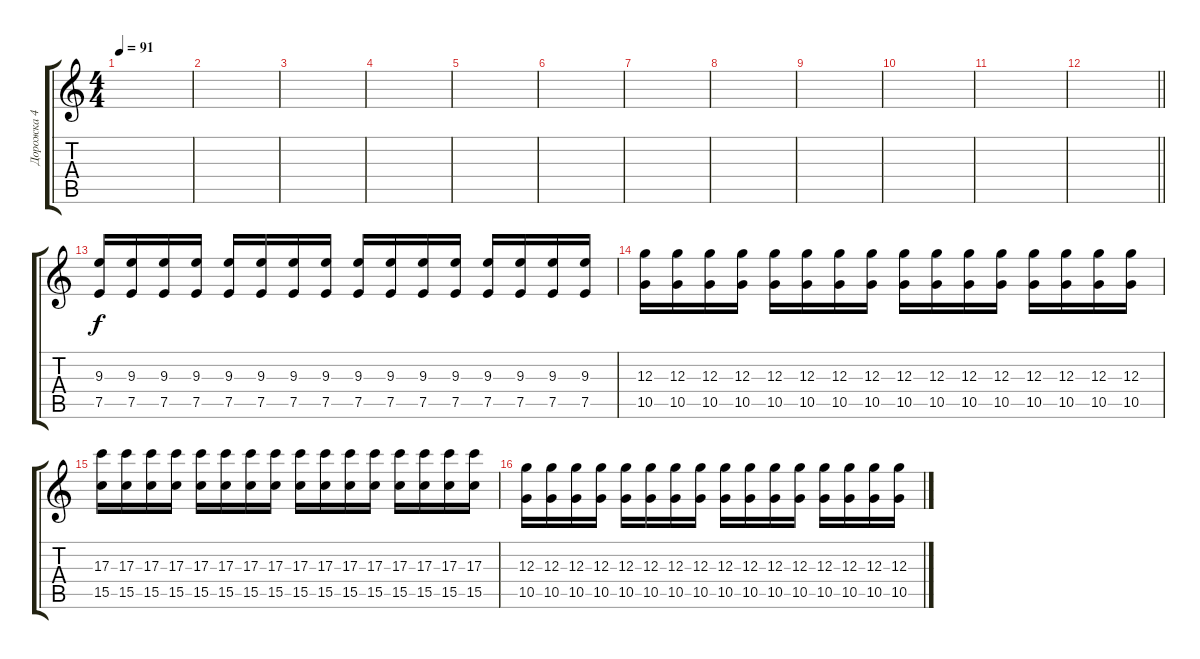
\track ("Дорожка 4" "Дорожка 4") {instrument overdrivenguitar}
\staff {score tabs}
\tuning (E4 B3 G3 D3 A2 E2) {hide}
\ts (4 4)
\tempo 91
\clef g2
\ks c
|
|
|
|
|
|
|
|
|
|
|
\barLineRight lightlight
|
(9.3 7.5).16 (9.3 7.5).16 (9.3 7.5).16 (9.3 7.5).16 (9.3 7.5).16 (9.3 7.5).16 (9.3 7.5).16 (9.3 7.5).16 (9.3 7.5).16 (9.3 7.5).16 (9.3 7.5).16 (9.3 7.5).16 (9.3 7.5).16 (9.3 7.5).16 (9.3 7.5).16 (9.3 7.5).16 |
(12.3 10.5).16 (12.3 10.5).16 (12.3 10.5).16 (12.3 10.5).16 (12.3 10.5).16 (12.3 10.5).16 (12.3 10.5).16 (12.3 10.5).16 (12.3 10.5).16 (12.3 10.5).16 (12.3 10.5).16 (12.3 10.5).16 (12.3 10.5).16 (12.3 10.5).16 (12.3 10.5).16 (12.3 10.5).16 |
(17.3 15.5).16 (17.3 15.5).16 (17.3 15.5).16 (17.3 15.5).16 (17.3 15.5).16 (17.3 15.5).16 (17.3 15.5).16 (17.3 15.5).16 (17.3 15.5).16 (17.3 15.5).16 (17.3 15.5).16 (17.3 15.5).16 (17.3 15.5).16 (17.3 15.5).16 (17.3 15.5).16 (17.3 15.5).16 |
(12.3 10.5).16 (12.3 10.5).16 (12.3 10.5).16 (12.3 10.5).16 (12.3 10.5).16 (12.3 10.5).16 (12.3 10.5).16 (12.3 10.5).16 (12.3 10.5).16 (12.3 10.5).16 (12.3 10.5).16 (12.3 10.5).16 (12.3 10.5).16 (12.3 10.5).16 (12.3 10.5).16 (12.3 10.5).16
